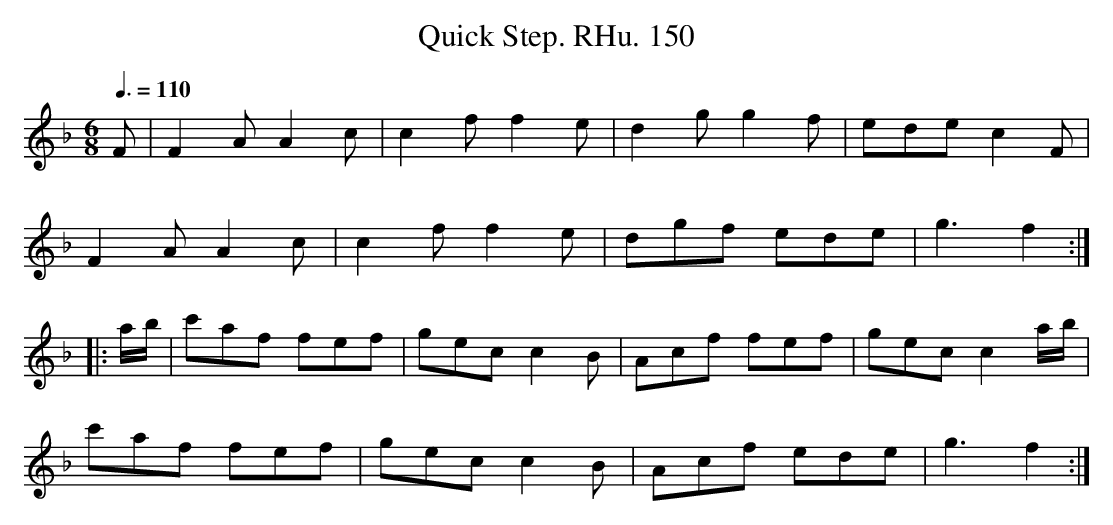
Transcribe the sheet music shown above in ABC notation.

X:1
T:Quick Step. RHu. 150
L:1/8
M:6/8
Q:3/8=110
K:F
F|F2AA2c|c2f f2e|d2g g2f|ede c2F|!
F2AA2c|c2ff2e|dgf ede|g3f2:|!
|:a/b/|c'af fef|gec c2B|Acf fef|gec c2a/b/|!
c'af fef|gec c2B|Acf ede|g3f2:|
